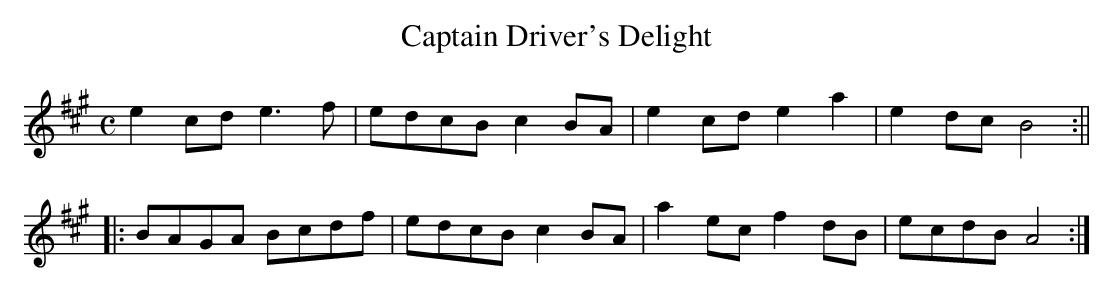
X:1
T:Captain Driver's Delight
M:C
L:1/8
K:A
e2 cd e3f|edcB c2 BA|e2 cd e2a2|e2 dc B4:||
|:BAGA Bcdf|edcB c2 BA|a2 ec f2 dB|ecdB A4:|
